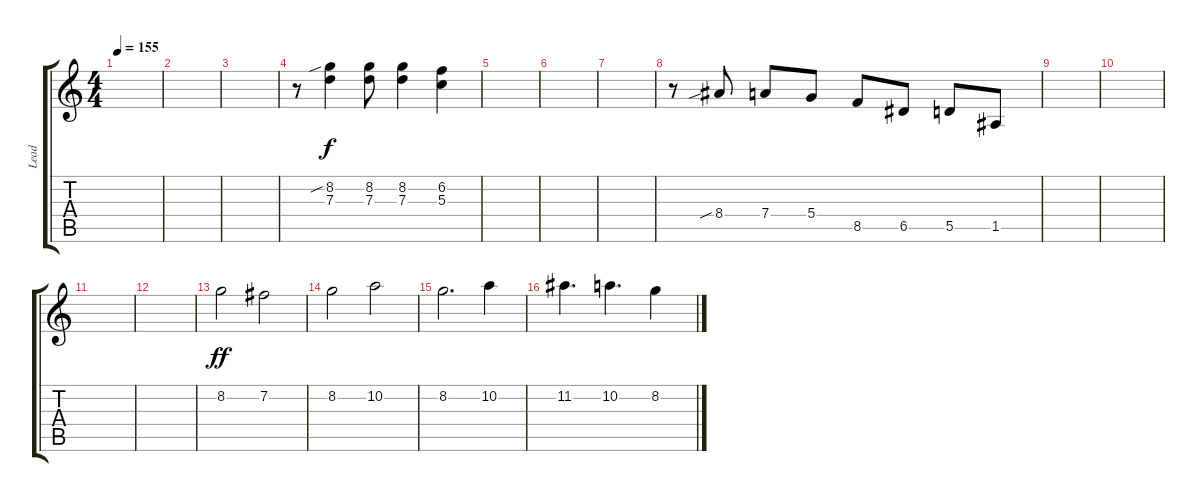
\track ("Lead" "Lead") {instrument overdrivenguitar}
\staff {score tabs}
\tuning (E4 B3 G3 D3 A2 E2) {hide}
\ts (4 4)
\tempo 155
\clef g2
\ks c
|
|
|
r.8 (8.2{sib} 7.3).4 (8.2 7.3).8 (8.2 7.3).4 (6.2 5.3).4 |
|
|
|
r.8 8.4{sib}.8 7.4.8 5.4.8 8.5.8 6.5.8 5.5.8 1.5.8 |
|
|
|
|
8.2.2{dy ff} 7.2.2 |
8.2.2 10.2.2 |
8.2.2{d} 10.2.4 |
11.2.4{d} 10.2.4{d} 8.2.4
